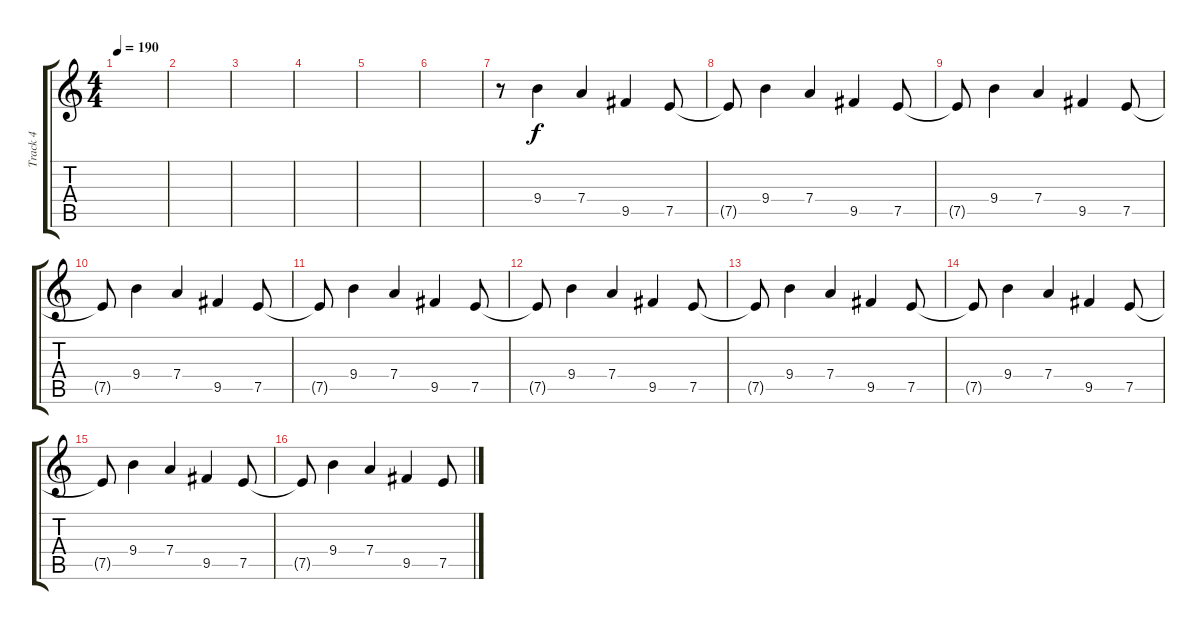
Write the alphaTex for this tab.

\track ("Track 4" "Track 4") {instrument distortionguitar}
\staff {score tabs}
\tuning (E4 B3 G3 D3 A2 E2) {hide}
\ts (4 4)
\tempo 190
\clef g2
\ks c
|
|
|
|
|
|
r.8 9.4.4 7.4.4 9.5.4 7.5.8 |
7.5{t}.8 9.4.4 7.4.4 9.5.4 7.5.8 |
7.5{t}.8 9.4.4 7.4.4 9.5.4 7.5.8 |
7.5{t}.8 9.4.4 7.4.4 9.5.4 7.5.8 |
7.5{t}.8 9.4.4 7.4.4 9.5.4 7.5.8 |
7.5{t}.8 9.4.4 7.4.4 9.5.4 7.5.8 |
7.5{t}.8 9.4.4 7.4.4 9.5.4 7.5.8 |
7.5{t}.8 9.4.4 7.4.4 9.5.4 7.5.8 |
7.5{t}.8{balance 0} 9.4.4 7.4.4 9.5.4 7.5.8 |
7.5{t}.8 9.4.4 7.4.4 9.5.4 7.5.8
